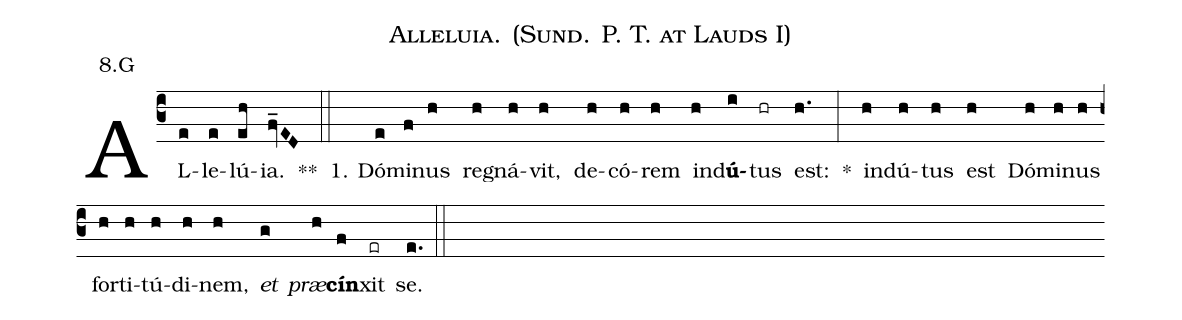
name:Alleluia. (Sund. P. T. at Lauds I) ;
office-part:Antiphona;
mode:8;
annotation:8.G;
%%
(c3)AL(e)le(e)lú(eh)ia.(fv_ED) **(::)
1. Dó(e)mi(f)nus(h) re(h)gná(h)vit,(h) de(h)có(h)rem(h) ind(h)<b>ú</b>(i)tus(hr) est:(h.) *(:) ind(h)ú(h)tus(h) est(h) Dó(h)mi(h)nus(h) for(h)ti(h)tú(h)di(h)nem,(h) <i>et</i>(g) <i>præ</i>(h)<b>cín</b>(f)xit(er) se.(e.) (::)
